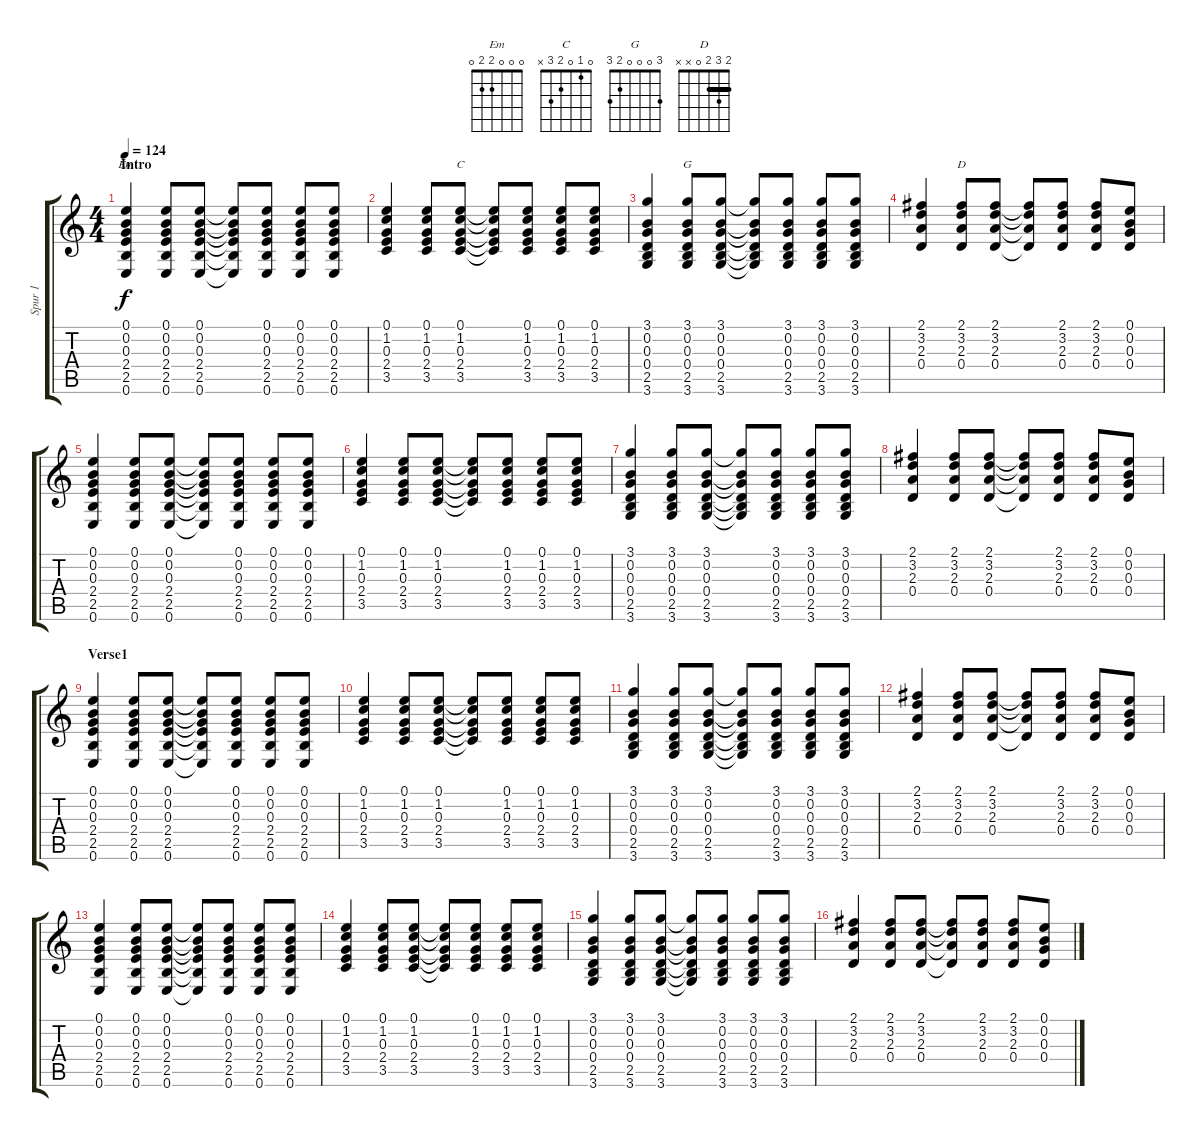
\track ("Spur 1" "Spur 1") {instrument acousticguitarsteel}
\staff {score tabs}
\tuning (E4 B3 G3 D3 A2 E2) {hide}
\chord ("Em" 0 0 0 2 2 0)
\chord ("C" 0 1 0 2 3 x)
\chord ("G" 3 0 0 0 2 3)
\chord ("D" 2 3 2 0 x x) {barre 2}
\ts (4 4)
\section ("" "Intro")
\tempo 124
\clef g2
\ks c
(0.1 0.2 0.3 2.4 2.5 0.6).4{ch "Em" dy f instrument acousticguitarsteel} (0.1 0.2 0.3 2.4 2.5 0.6).8 (0.1 0.2 0.3 2.4 2.5 0.6).8 (0.1{t} 0.2{t} 0.3{t} 2.4{t} 2.5{t} 0.6{t}).8 (0.1 0.2 0.3 2.4 2.5 0.6).8 (0.1 0.2 0.3 2.4 2.5 0.6).8 (0.1 0.2 0.3 2.4 2.5 0.6).8 |
(0.1 1.2 0.3 2.4 3.5).4 (0.1 1.2 0.3 2.4 3.5).8 (0.1 1.2 0.3 2.4 3.5).8{ch "C"} (0.1{t} 1.2{t} 0.3{t} 2.4{t} 3.5{t}).8 (0.1 1.2 0.3 2.4 3.5).8 (0.1 1.2 0.3 2.4 3.5).8 (0.1 1.2 0.3 2.4 3.5).8 |
(3.1 0.2 0.3 0.4 2.5 3.6).4 (3.1 0.2 0.3 0.4 2.5 3.6).8{ch "G"} (3.1 0.2 0.3 0.4 2.5 3.6).8 (3.1{t} 0.2{t} 0.3{t} 0.4{t} 2.5{t} 3.6{t}).8 (3.1 0.2 0.3 0.4 2.5 3.6).8 (3.1 0.2 0.3 0.4 2.5 3.6).8 (3.1 0.2 0.3 0.4 2.5 3.6).8 |
(2.1 3.2 2.3 0.4).4 (2.1 3.2 2.3 0.4).8{ch "D"} (2.1 3.2 2.3 0.4).8 (2.1{t} 3.2{t} 2.3{t} 0.4{t}).8 (2.1 3.2 2.3 0.4).8 (2.1 3.2 2.3 0.4).8 (0.1 0.2 0.3 0.4).8 |
(0.1 0.2 0.3 2.4 2.5 0.6).4 (0.1 0.2 0.3 2.4 2.5 0.6).8 (0.1 0.2 0.3 2.4 2.5 0.6).8 (0.1{t} 0.2{t} 0.3{t} 2.4{t} 2.5{t} 0.6{t}).8 (0.1 0.2 0.3 2.4 2.5 0.6).8 (0.1 0.2 0.3 2.4 2.5 0.6).8 (0.1 0.2 0.3 2.4 2.5 0.6).8 |
(0.1 1.2 0.3 2.4 3.5).4 (0.1 1.2 0.3 2.4 3.5).8 (0.1 1.2 0.3 2.4 3.5).8 (0.1{t} 1.2{t} 0.3{t} 2.4{t} 3.5{t}).8 (0.1 1.2 0.3 2.4 3.5).8 (0.1 1.2 0.3 2.4 3.5).8 (0.1 1.2 0.3 2.4 3.5).8 |
(3.1 0.2 0.3 0.4 2.5 3.6).4 (3.1 0.2 0.3 0.4 2.5 3.6).8 (3.1 0.2 0.3 0.4 2.5 3.6).8 (3.1{t} 0.2{t} 0.3{t} 0.4{t} 2.5{t} 3.6{t}).8 (3.1 0.2 0.3 0.4 2.5 3.6).8 (3.1 0.2 0.3 0.4 2.5 3.6).8 (3.1 0.2 0.3 0.4 2.5 3.6).8 |
(2.1 3.2 2.3 0.4).4 (2.1 3.2 2.3 0.4).8 (2.1 3.2 2.3 0.4).8 (2.1{t} 3.2{t} 2.3{t} 0.4{t}).8 (2.1 3.2 2.3 0.4).8 (2.1 3.2 2.3 0.4).8 (0.1 0.2 0.3 0.4).8 |
\section ("" "Verse1")
(0.1 0.2 0.3 2.4 2.5 0.6).4 (0.1 0.2 0.3 2.4 2.5 0.6).8 (0.1 0.2 0.3 2.4 2.5 0.6).8 (0.1{t} 0.2{t} 0.3{t} 2.4{t} 2.5{t} 0.6{t}).8 (0.1 0.2 0.3 2.4 2.5 0.6).8 (0.1 0.2 0.3 2.4 2.5 0.6).8 (0.1 0.2 0.3 2.4 2.5 0.6).8 |
(0.1 1.2 0.3 2.4 3.5).4 (0.1 1.2 0.3 2.4 3.5).8 (0.1 1.2 0.3 2.4 3.5).8 (0.1{t} 1.2{t} 0.3{t} 2.4{t} 3.5{t}).8 (0.1 1.2 0.3 2.4 3.5).8 (0.1 1.2 0.3 2.4 3.5).8 (0.1 1.2 0.3 2.4 3.5).8 |
(3.1 0.2 0.3 0.4 2.5 3.6).4 (3.1 0.2 0.3 0.4 2.5 3.6).8 (3.1 0.2 0.3 0.4 2.5 3.6).8 (3.1{t} 0.2{t} 0.3{t} 0.4{t} 2.5{t} 3.6{t}).8 (3.1 0.2 0.3 0.4 2.5 3.6).8 (3.1 0.2 0.3 0.4 2.5 3.6).8 (3.1 0.2 0.3 0.4 2.5 3.6).8 |
(2.1 3.2 2.3 0.4).4 (2.1 3.2 2.3 0.4).8 (2.1 3.2 2.3 0.4).8 (2.1{t} 3.2{t} 2.3{t} 0.4{t}).8 (2.1 3.2 2.3 0.4).8 (2.1 3.2 2.3 0.4).8 (0.1 0.2 0.3 0.4).8 |
(0.1 0.2 0.3 2.4 2.5 0.6).4 (0.1 0.2 0.3 2.4 2.5 0.6).8 (0.1 0.2 0.3 2.4 2.5 0.6).8 (0.1{t} 0.2{t} 0.3{t} 2.4{t} 2.5{t} 0.6{t}).8 (0.1 0.2 0.3 2.4 2.5 0.6).8 (0.1 0.2 0.3 2.4 2.5 0.6).8 (0.1 0.2 0.3 2.4 2.5 0.6).8 |
(0.1 1.2 0.3 2.4 3.5).4 (0.1 1.2 0.3 2.4 3.5).8 (0.1 1.2 0.3 2.4 3.5).8 (0.1{t} 1.2{t} 0.3{t} 2.4{t} 3.5{t}).8 (0.1 1.2 0.3 2.4 3.5).8 (0.1 1.2 0.3 2.4 3.5).8 (0.1 1.2 0.3 2.4 3.5).8 |
(3.1 0.2 0.3 0.4 2.5 3.6).4 (3.1 0.2 0.3 0.4 2.5 3.6).8 (3.1 0.2 0.3 0.4 2.5 3.6).8 (3.1{t} 0.2{t} 0.3{t} 0.4{t} 2.5{t} 3.6{t}).8 (3.1 0.2 0.3 0.4 2.5 3.6).8 (3.1 0.2 0.3 0.4 2.5 3.6).8 (3.1 0.2 0.3 0.4 2.5 3.6).8 |
(2.1 3.2 2.3 0.4).4 (2.1 3.2 2.3 0.4).8 (2.1 3.2 2.3 0.4).8 (2.1{t} 3.2{t} 2.3{t} 0.4{t}).8 (2.1 3.2 2.3 0.4).8 (2.1 3.2 2.3 0.4).8 (0.1 0.2 0.3 0.4).8
